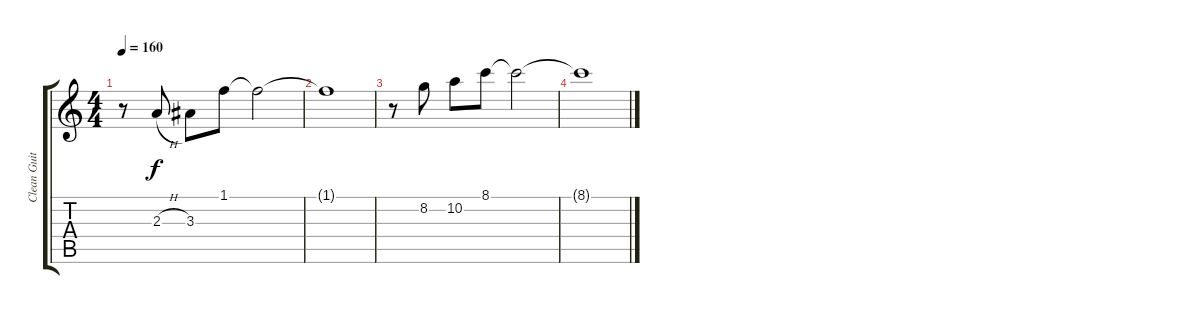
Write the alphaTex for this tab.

\track ("Clean Guitar" "Clean Guit") {instrument electricguitarclean}
\staff {score tabs}
\tuning (E4 B3 G3 D3 A2 E2) {hide}
\ts (4 4)
\tempo 160
\clef g2
\ks c
r.8{dy f} 2.3{h}.8 3.3.8 1.1.8 1.1{t}.2 |
1.1{t}.1 |
r.8 8.2.8 10.2.8 8.1.8 8.1{t}.2 |
8.1{t}.1
